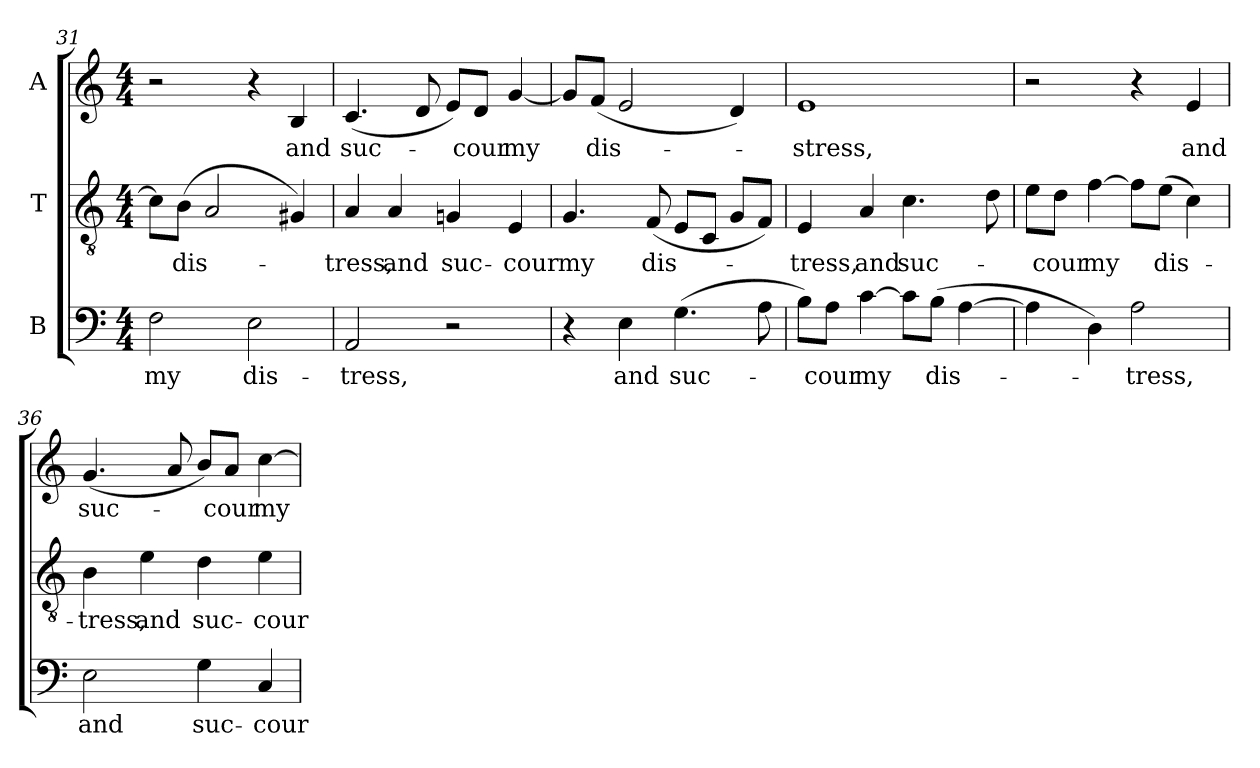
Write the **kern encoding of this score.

**kern	**text	**kern	**text	**kern	**text
*part3	*part3	*part2	*part2	*part1	*part1
*staff3	*staff3	*staff2	*staff2	*staff1	*staff1
*I"B	*	*I"T	*	*I"A	*
*clefF4	*	*clefGv2	*	*clefG2	*
*	*	*ITrd7c12	*	*	*
*k[]	*	*k[]	*	*k[]	*
*C:	*	*C:	*	*C:	*
*M4/4	*	*M4/4	*	*M4/4	*
=31	=31	=31	=31	=31	=31
!	!LO:LY:b:color=#000000	!	!	!	!
2Fi\	my	8Ci\L]	.	2r	.
!	!	!	!LO:LY:b:color=#000000	!	!
.	.	(8BBi\J	dis-	.	.
.	.	2AAi/	.	.	.
!	!LO:LY:b:color=#000000	!	!	!	!
2Ei\	dis-	.	.	4r	.
!	!	!	!	!	!LO:LY:b:color=#000000
.	.	4GG#Xi/)	.	4Bi/	and
=32	=32	=32	=32	=32	=32
!	!LO:LY:b:color=#000000	!	!	!	!
!	!	!	!LO:LY:b:color=#000000	!	!
!	!	!	!	!	!LO:LY:b:color=#000000
2AAi/	-tress,	4AAi/	-tress,	(4.ci/	suc-
!	!	!	!LO:LY:b:color=#000000	!	!
.	.	4AAi/	and	.	.
.	.	.	.	8di/	.
!	!	!	!LO:LY:b:color=#000000	!	!
2r	.	4GGni/	suc-	8ei/L)	.
!	!	!	!	!	!LO:LY:b:color=#000000
.	.	.	.	8di/J	-cour
!	!	!	!LO:LY:b:color=#000000	!	!
!	!	!	!	!	!LO:LY:b:color=#000000
.	.	4EEi/	-cour	[4gi/	my
=33	=33	=33	=33	=33	=33
!	!	!	!LO:LY:b:color=#000000	!	!
4r	.	4.GGi/	my	8gi/L]	.
!	!	!	!	!	!LO:LY:b:color=#000000
.	.	.	.	(8fi/J	dis-
!	!LO:LY:b:color=#000000	!	!	!	!
4Ei\	and	.	.	2ei/	.
!	!	!	!LO:LY:b:color=#000000	!	!
.	.	(8FFi/	dis-	.	.
!	!LO:LY:b:color=#000000	!	!	!	!
(4.Gi\	suc-	8EEi/L	.	.	.
.	.	8CCi/J	.	.	.
.	.	8GGi/L	.	4di/)	.
8Ai\	.	8FFi/J)	.	.	.
!!LO:LB:g=z
=34	=34	=34	=34	=34	=34
!	!	!	!LO:LY:b:color=#000000	!	!
!	!	!	!	!	!LO:LY:b:color=#000000
8Bi\L)	.	4EEi/	-tress,	1ei	-stress,
!	!LO:LY:b:color=#000000	!	!	!	!
8Ai\J	-cour	.	.	.	.
!	!LO:LY:b:color=#000000	!	!	!	!
!	!	!	!LO:LY:b:color=#000000	!	!
[4ci\	my	4AAi/	and	.	.
!	!	!	!LO:LY:b:color=#000000	!	!
8ci\L]	.	4.Ci\	suc-	.	.
!	!LO:LY:b:color=#000000	!	!	!	!
(8Bi\J	dis-	.	.	.	.
[4Ai\	.	.	.	.	.
.	.	8Di\	.	.	.
=35	=35	=35	=35	=35	=35
4Ai\]	.	8Ei\L	.	2r	.
!	!	!	!LO:LY:b:color=#000000	!	!
.	.	8Di\J	-cour	.	.
!	!	!	!LO:LY:b:color=#000000	!	!
4Di\)	.	[4Fi\	my	.	.
!	!LO:LY:b:color=#000000	!	!	!	!
2Ai\	-tress,	8Fi\L]	.	4r	.
!	!	!	!LO:LY:b:color=#000000	!	!
.	.	(8Ei\J	dis-	.	.
!	!	!	!	!	!LO:LY:b:color=#000000
.	.	4Ci\)	.	4ei/	and
=36	=36	=36	=36	=36	=36
!	!LO:LY:b:color=#000000	!	!	!	!
!	!	!	!LO:LY:b:color=#000000	!	!
!	!	!	!	!	!LO:LY:b:color=#000000
2Ei\	and	4BBi\	-tress,	(4.gi/	suc-
!	!	!	!LO:LY:b:color=#000000	!	!
.	.	4Ei\	and	.	.
.	.	.	.	8ai/	.
!	!LO:LY:b:color=#000000	!	!	!	!
!	!	!	!LO:LY:b:color=#000000	!	!
4Gi\	suc-	4Di\	suc-	8bi/L)	.
!	!	!	!	!	!LO:LY:b:color=#000000
.	.	.	.	8ai/J	-cour
!	!LO:LY:b:color=#000000	!	!	!	!
!	!	!	!LO:LY:b:color=#000000	!	!
!	!	!	!	!	!LO:LY:b:color=#000000
4Ci/	-cour	4Ei\	-cour	[4cci\	my
=	=	=	=	=	=
*-	*-	*-	*-	*-	*-
